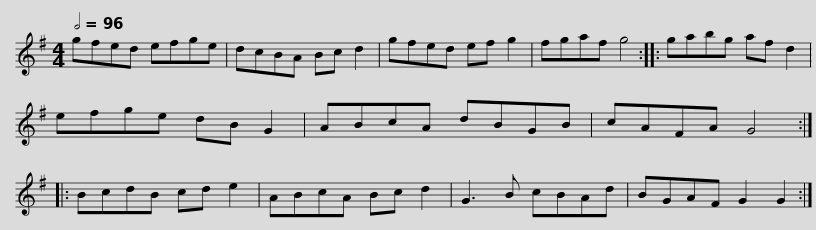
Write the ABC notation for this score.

X:1
L:1/8
Q:1/2=96
M:4/4
I:linebreak $
K:G
V:1 treble
V:1
 gfed efge | dcBA Bc d2 | gfed ef g2 | fgaf g4 ::$ gabg af d2 | %5
 efge dB G2 | ABcA dBGB | cAFA G4 ::$ BcdB cd e2 | ABcA Bc d2 | %10
 G3 B cBAd | BGAF G2 G2 :| %12
